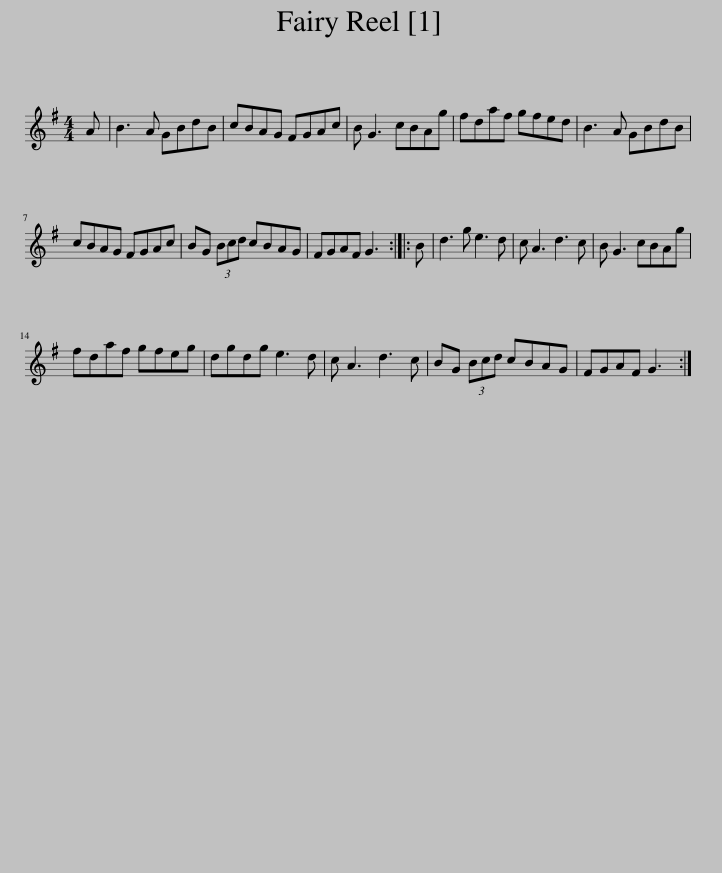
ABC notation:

X:1
L:1/8
M:4/4
I:linebreak $
K:G
V:1 treble
V:1
 A | B3 A GBdB | cBAG FGAc | B G3 cBAg | fdaf gfed | %5
 B3 A GBdB |$ cBAG FGAc | BG (3Bcd cBAG | FGAF G3 :: B | %10
 d3 g e3 d | c A3 d3 c | B G3 cBAg |$ fdaf gfeg | dgdg e3 d | %15
 c A3 d3 c | BG (3Bcd cBAG | FGAF G3 :| %18
